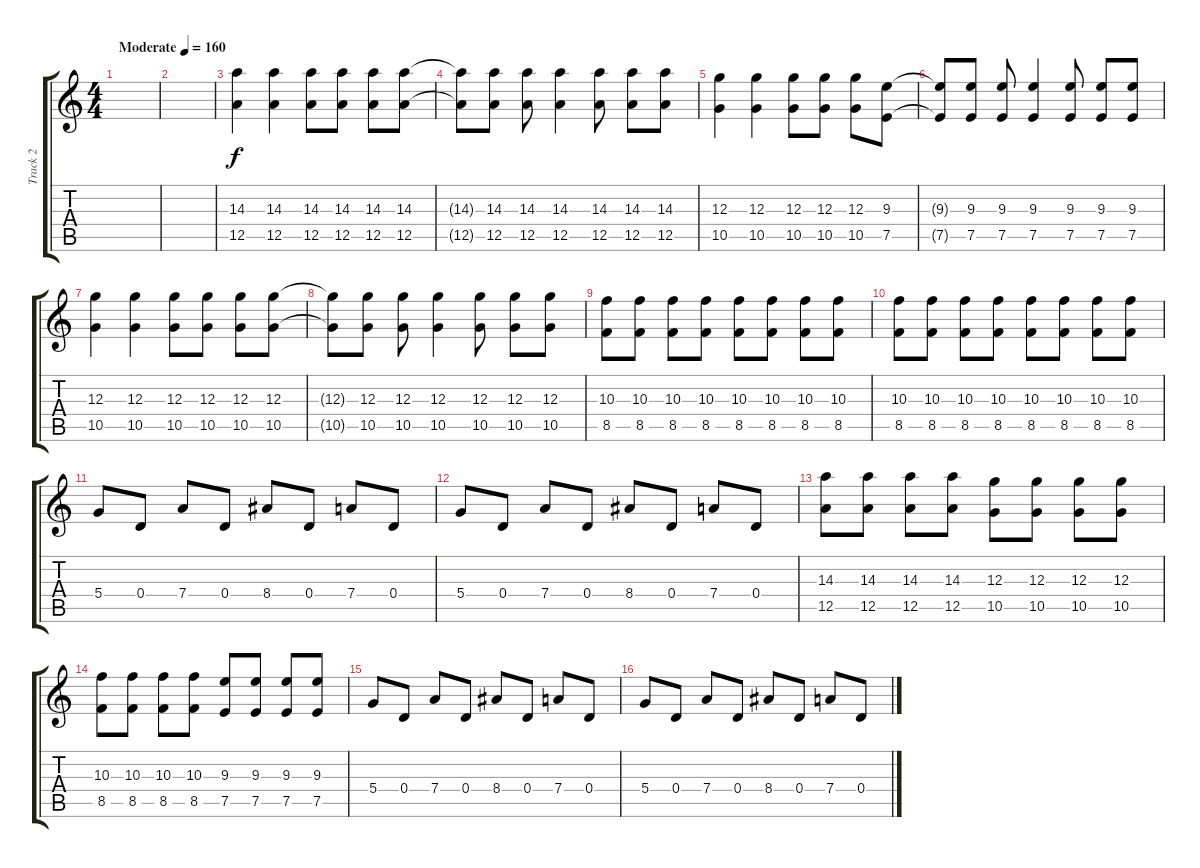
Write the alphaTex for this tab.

\track ("Track 2" "Track 2") {instrument distortionguitar}
\staff {score tabs}
\tuning (E4 B3 G3 D3 A2 D2) {hide}
\ts (4 4)
\tempo (160 "Moderate")
\clef g2
\ks c
|
|
(14.3 12.5).4 (14.3 12.5).4 (14.3 12.5).8 (14.3 12.5).8 (14.3 12.5).8 (14.3 12.5).8 |
(14.3{t} 12.5{t}).8 (14.3 12.5).8 (14.3 12.5).8 (14.3 12.5).4 (14.3 12.5).8 (14.3 12.5).8 (14.3 12.5).8 |
(12.3 10.5).4 (12.3 10.5).4 (12.3 10.5).8 (12.3 10.5).8 (12.3 10.5).8 (9.3 7.5).8 |
(9.3{t} 7.5{t}).8 (9.3 7.5).8 (9.3 7.5).8 (9.3 7.5).4 (9.3 7.5).8 (9.3 7.5).8 (9.3 7.5).8 |
(12.3 10.5).4 (12.3 10.5).4 (12.3 10.5).8 (12.3 10.5).8 (12.3 10.5).8 (12.3 10.5).8 |
(12.3{t} 10.5{t}).8 (12.3 10.5).8 (12.3 10.5).8 (12.3 10.5).4 (12.3 10.5).8 (12.3 10.5).8 (12.3 10.5).8 |
(10.3 8.5).8 (10.3 8.5).8 (10.3 8.5).8 (10.3 8.5).8 (10.3 8.5).8 (10.3 8.5).8 (10.3 8.5).8 (10.3 8.5).8 |
(10.3 8.5).8 (10.3 8.5).8 (10.3 8.5).8 (10.3 8.5).8 (10.3 8.5).8 (10.3 8.5).8 (10.3 8.5).8 (10.3 8.5).8 |
5.4.8 0.4.8 7.4.8 0.4.8 8.4.8 0.4.8 7.4.8 0.4.8 |
5.4.8 0.4.8 7.4.8 0.4.8 8.4.8 0.4.8 7.4.8 0.4.8 |
(14.3 12.5).8 (14.3 12.5).8 (14.3 12.5).8 (14.3 12.5).8 (12.3 10.5).8 (12.3 10.5).8 (12.3 10.5).8 (12.3 10.5).8 |
(10.3 8.5).8 (10.3 8.5).8 (10.3 8.5).8 (10.3 8.5).8 (9.3 7.5).8 (9.3 7.5).8 (9.3 7.5).8 (9.3 7.5).8 |
5.4.8 0.4.8 7.4.8 0.4.8 8.4.8 0.4.8 7.4.8 0.4.8 |
5.4.8 0.4.8 7.4.8 0.4.8 8.4.8 0.4.8 7.4.8 0.4.8
